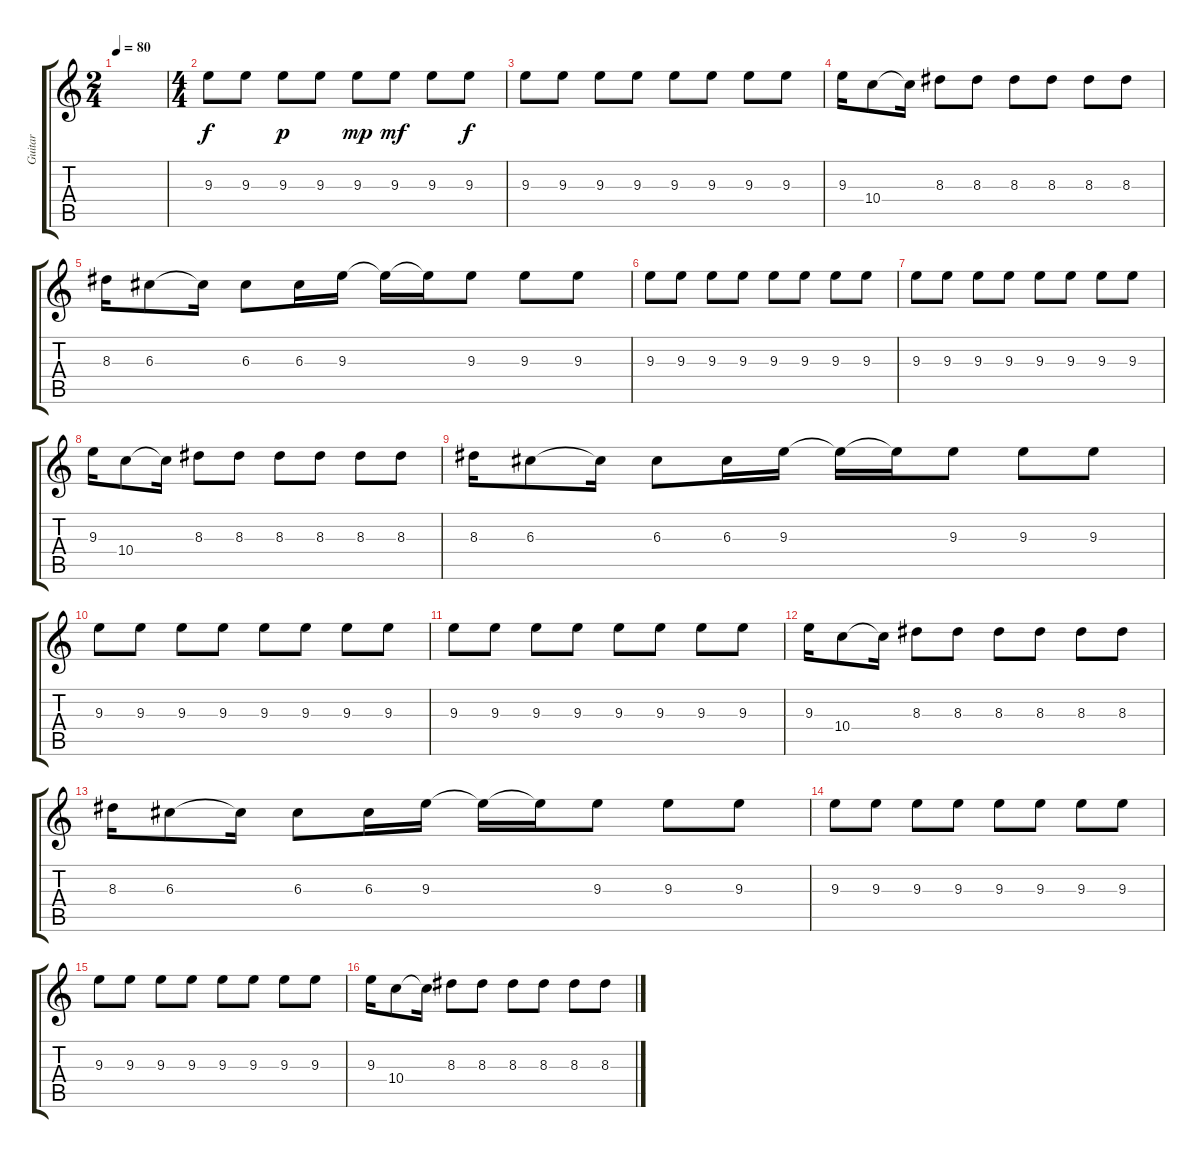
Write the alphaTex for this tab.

\track ("Guitar" "Guitar") {instrument electricguitarjazz}
\staff {score tabs}
\tuning (E4 B3 G3 D3 A2 E2) {hide}
\ts (2 4)
\tempo 80
\clef g2
\ks c
|
\ts (4 4)
9.3.8 9.3.8 9.3.8{dy p} 9.3.8 9.3.8{dy mp} 9.3.8{dy mf} 9.3.8 9.3.8{dy f} |
9.3.8 9.3.8 9.3.8 9.3.8 9.3.8 9.3.8 9.3.8 9.3.8 |
9.3.16 10.4.8 10.4{t}.16 8.3.8 8.3.8 8.3.8 8.3.8 8.3.8 8.3.8 |
8.3.16 6.3.8 6.3{t}.16 6.3.8 6.3.16 9.3.16 9.3{t}.16 9.3{t}.16 9.3.8 9.3.8 9.3.8 |
9.3.8 9.3.8 9.3.8 9.3.8 9.3.8 9.3.8 9.3.8 9.3.8 |
9.3.8 9.3.8 9.3.8 9.3.8 9.3.8 9.3.8 9.3.8 9.3.8 |
9.3.16 10.4.8 10.4{t}.16 8.3.8 8.3.8 8.3.8 8.3.8 8.3.8 8.3.8 |
8.3.16 6.3.8 6.3{t}.16 6.3.8 6.3.16 9.3.16 9.3{t}.16 9.3{t}.16 9.3.8 9.3.8 9.3.8 |
9.3.8 9.3.8 9.3.8 9.3.8 9.3.8 9.3.8 9.3.8 9.3.8 |
9.3.8 9.3.8 9.3.8 9.3.8 9.3.8 9.3.8 9.3.8 9.3.8 |
9.3.16 10.4.8 10.4{t}.16 8.3.8 8.3.8 8.3.8 8.3.8 8.3.8 8.3.8 |
8.3.16 6.3.8 6.3{t}.16 6.3.8 6.3.16 9.3.16 9.3{t}.16 9.3{t}.16 9.3.8 9.3.8 9.3.8 |
9.3.8 9.3.8 9.3.8 9.3.8 9.3.8 9.3.8 9.3.8 9.3.8 |
9.3.8 9.3.8 9.3.8 9.3.8 9.3.8 9.3.8 9.3.8 9.3.8 |
9.3.16 10.4.8 10.4{t}.16 8.3.8 8.3.8 8.3.8 8.3.8 8.3.8 8.3.8
